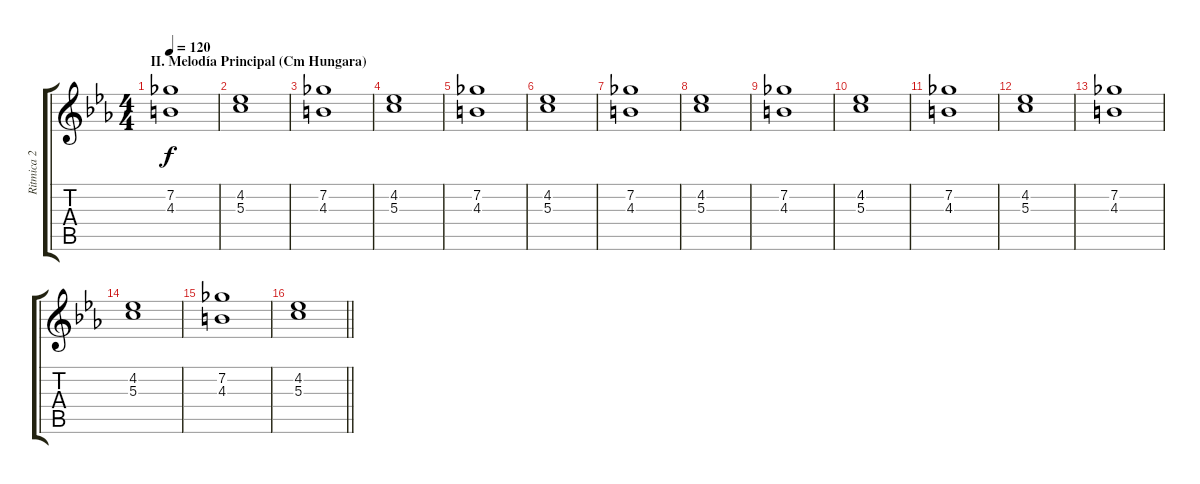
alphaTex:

\track ("Ritmica 2" "Ritmica 2") {instrument overdrivenguitar}
\staff {score tabs}
\tuning (E4 B3 G3 D3 A2 E2) {hide}
\ts (4 4)
\section ("" "II. Melodía Principal (Cm Hungara)")
\tempo 120
\clef g2
\ks eb
(7.2 4.3).1{dy f} |
(4.2 5.3).1 |
(7.2 4.3).1 |
(4.2 5.3).1 |
(7.2 4.3).1 |
(4.2 5.3).1 |
(7.2 4.3).1 |
(4.2 5.3).1 |
(7.2 4.3).1 |
(4.2 5.3).1 |
(7.2 4.3).1 |
(4.2 5.3).1 |
(7.2 4.3).1 |
(4.2 5.3).1 |
(7.2 4.3).1 |
\barLineRight lightlight
(4.2 5.3).1
